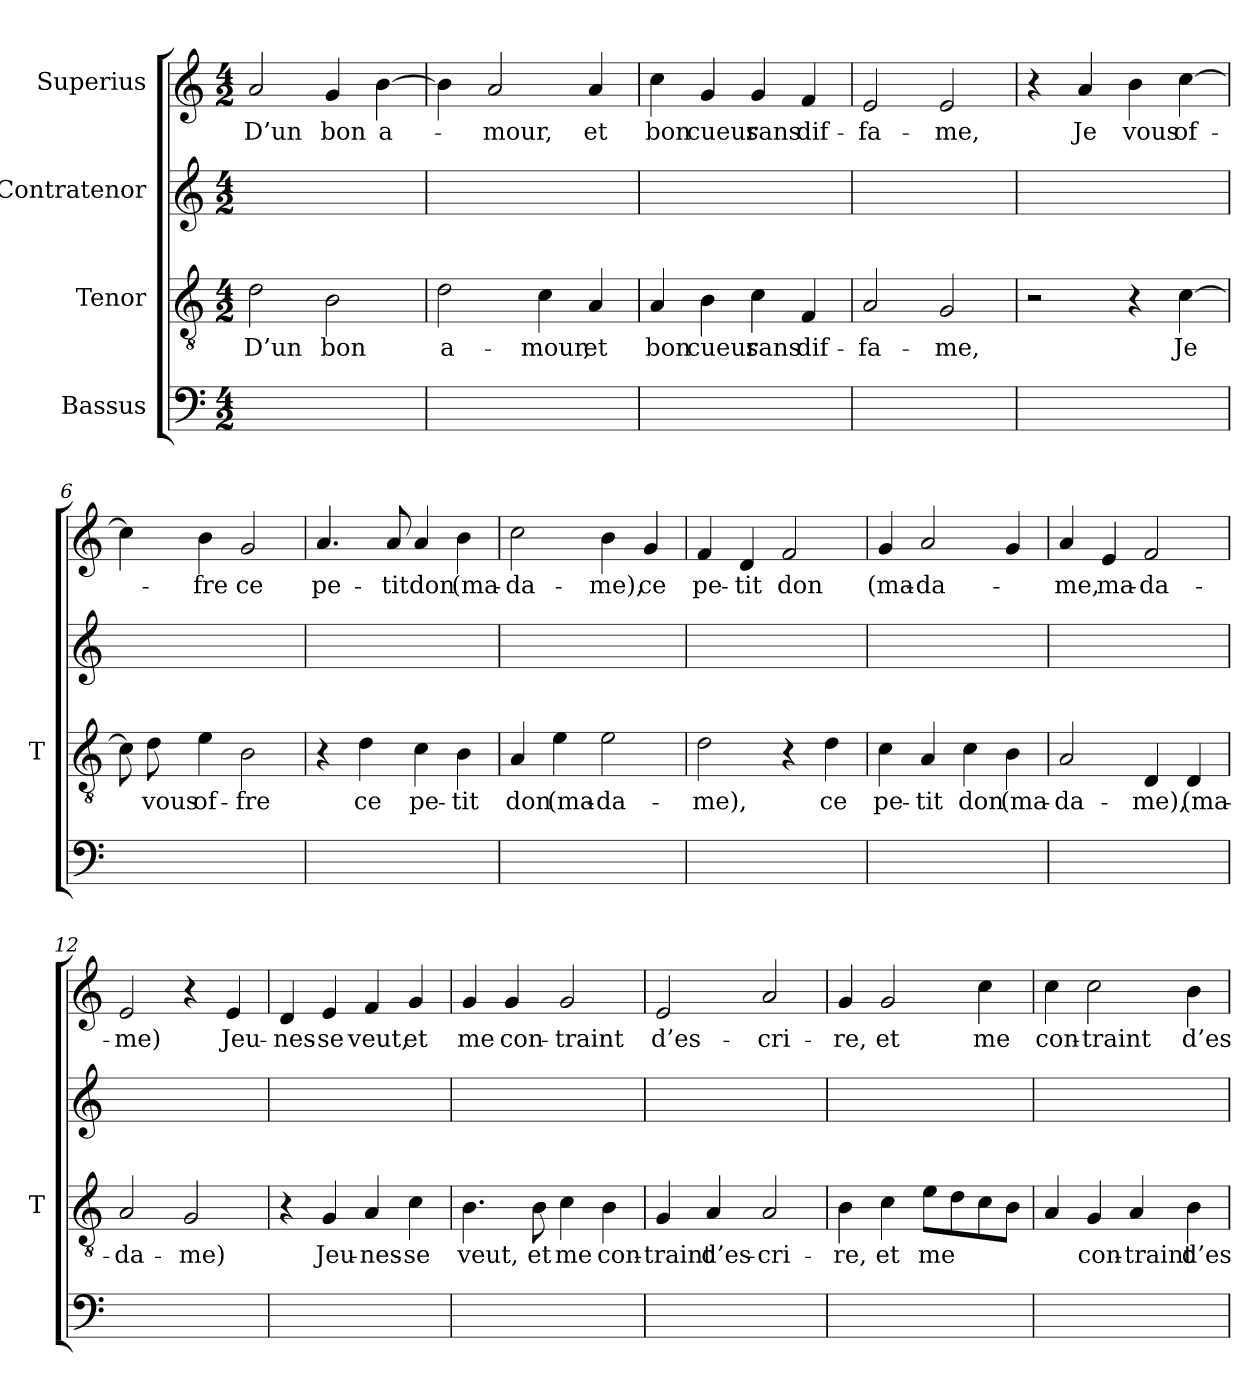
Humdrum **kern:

**kern	**kern	**text	**kern	**kern	**text
*part4	*part3	*part3	*part2	*part1	*part1
*staff4	*staff3	*staff3	*staff2	*staff1	*staff1
*I"Bassus	*I"Tenor	*	*I"Contratenor	*I"Superius	*
*	*I'T	*	*	*	*
*clefF4	*clefGv2	*	*clefG2	*clefG2	*
*k[]	*k[]	*	*k[]	*k[]	*
*M4/2	*M4/2	*	*M4/2	*M4/2	*
=1	=1	=1	=1	=1	=1
1ryy	2d	-D’un	1ryy	2a	-D’un
.	2B	-bon	.	4g	-bon
.	.	.	.	[4b	a-
=2	=2	=2	=2	=2	=2
1ryy	2d	a-	1ryy	4b]	.
.	.	.	.	2a	-mour,
.	4c	-mour,	.	.	.
.	4A	-et	.	4a	-et
=3	=3	=3	=3	=3	=3
1ryy	4A	-bon	1ryy	4cc	-bon
.	4B	-cueur	.	4g	-cueur
.	4c	-sans	.	4g	-sans
.	4F	dif-	.	4f	dif-
=4	=4	=4	=4	=4	=4
1ryy	2A	fa-	1ryy	2e	fa-
.	2G	-me,	.	2e	-me,
=5	=5	=5	=5	=5	=5
1ryy	2r	.	1ryy	4r	.
.	.	.	.	4a	-Je
.	4r	.	.	4b	-vous
.	[4c	-Je	.	[4cc	of-
=6	=6	=6	=6	=6	=6
1ryy	8c]	.	1ryy	4cc]	.
.	8d	-vous	.	.	.
.	4e	of-	.	4b	-fre
.	2B	-fre	.	2g	-ce
=7	=7	=7	=7	=7	=7
1ryy	4r	.	1ryy	4.a	pe-
.	4d	-ce	.	.	.
.	.	.	.	8a	-tit
.	4c	pe-	.	4a	-don
.	4B	-tit	.	4b	(ma-
=8	=8	=8	=8	=8	=8
1ryy	4A	-don	1ryy	2cc	da-
.	4e	(ma-	.	.	.
.	2e	da-	.	4b	-me),
.	.	.	.	4g	-ce
=9	=9	=9	=9	=9	=9
1ryy	2d	-me),	1ryy	4f	pe-
.	.	.	.	4d	-tit
.	4r	.	.	2f	-don
.	4d	-ce	.	.	.
=10	=10	=10	=10	=10	=10
1ryy	4c	pe-	1ryy	4g	(ma-
.	4A	-tit	.	2a	da-
.	4c	-don	.	.	.
.	4B	(ma-	.	4g	.
=11	=11	=11	=11	=11	=11
1ryy	2A	da-	1ryy	4a	-me,
.	.	.	.	4e	ma-
.	4D	-me),	.	2f	da-
.	4D	(ma-	.	.	.
=12	=12	=12	=12	=12	=12
1ryy	2A	da-	1ryy	2e	-me)
.	2G	-me)	.	4r	.
.	.	.	.	4e	Jeu-
=13	=13	=13	=13	=13	=13
1ryy	4r	.	1ryy	4d	nes-
.	4G	Jeu-	.	4e	-se
.	4A	nes-	.	4f	-veut,
.	4c	-se	.	4g	-et
=14	=14	=14	=14	=14	=14
1ryy	4.B	-veut,	1ryy	4g	-me
.	.	.	.	4g	con-
.	8B	-et	.	.	.
.	4c	-me	.	2g	-traint
.	4B	con-	.	.	.
=15	=15	=15	=15	=15	=15
1ryy	4G	-traint	1ryy	2e	d’es-
.	4A	d’es-	.	.	.
.	2A	cri-	.	2a	cri-
=16	=16	=16	=16	=16	=16
1ryy	4B	-re,	1ryy	4g	-re,
.	4c	-et	.	2g	-et
.	8eL	-me	.	.	.
.	8d	.	.	.	.
.	8c	.	.	4cc	-me
.	8BJ	.	.	.	.
=17	=17	=17	=17	=17	=17
1ryy	4A	.	1ryy	4cc	con-
.	4G	con-	.	2cc	-traint
.	4A	-traint	.	.	.
.	4B	d’es-	.	4b	d’es-
=	=	=	=	=	=
*-	*-	*-	*-	*-	*-
